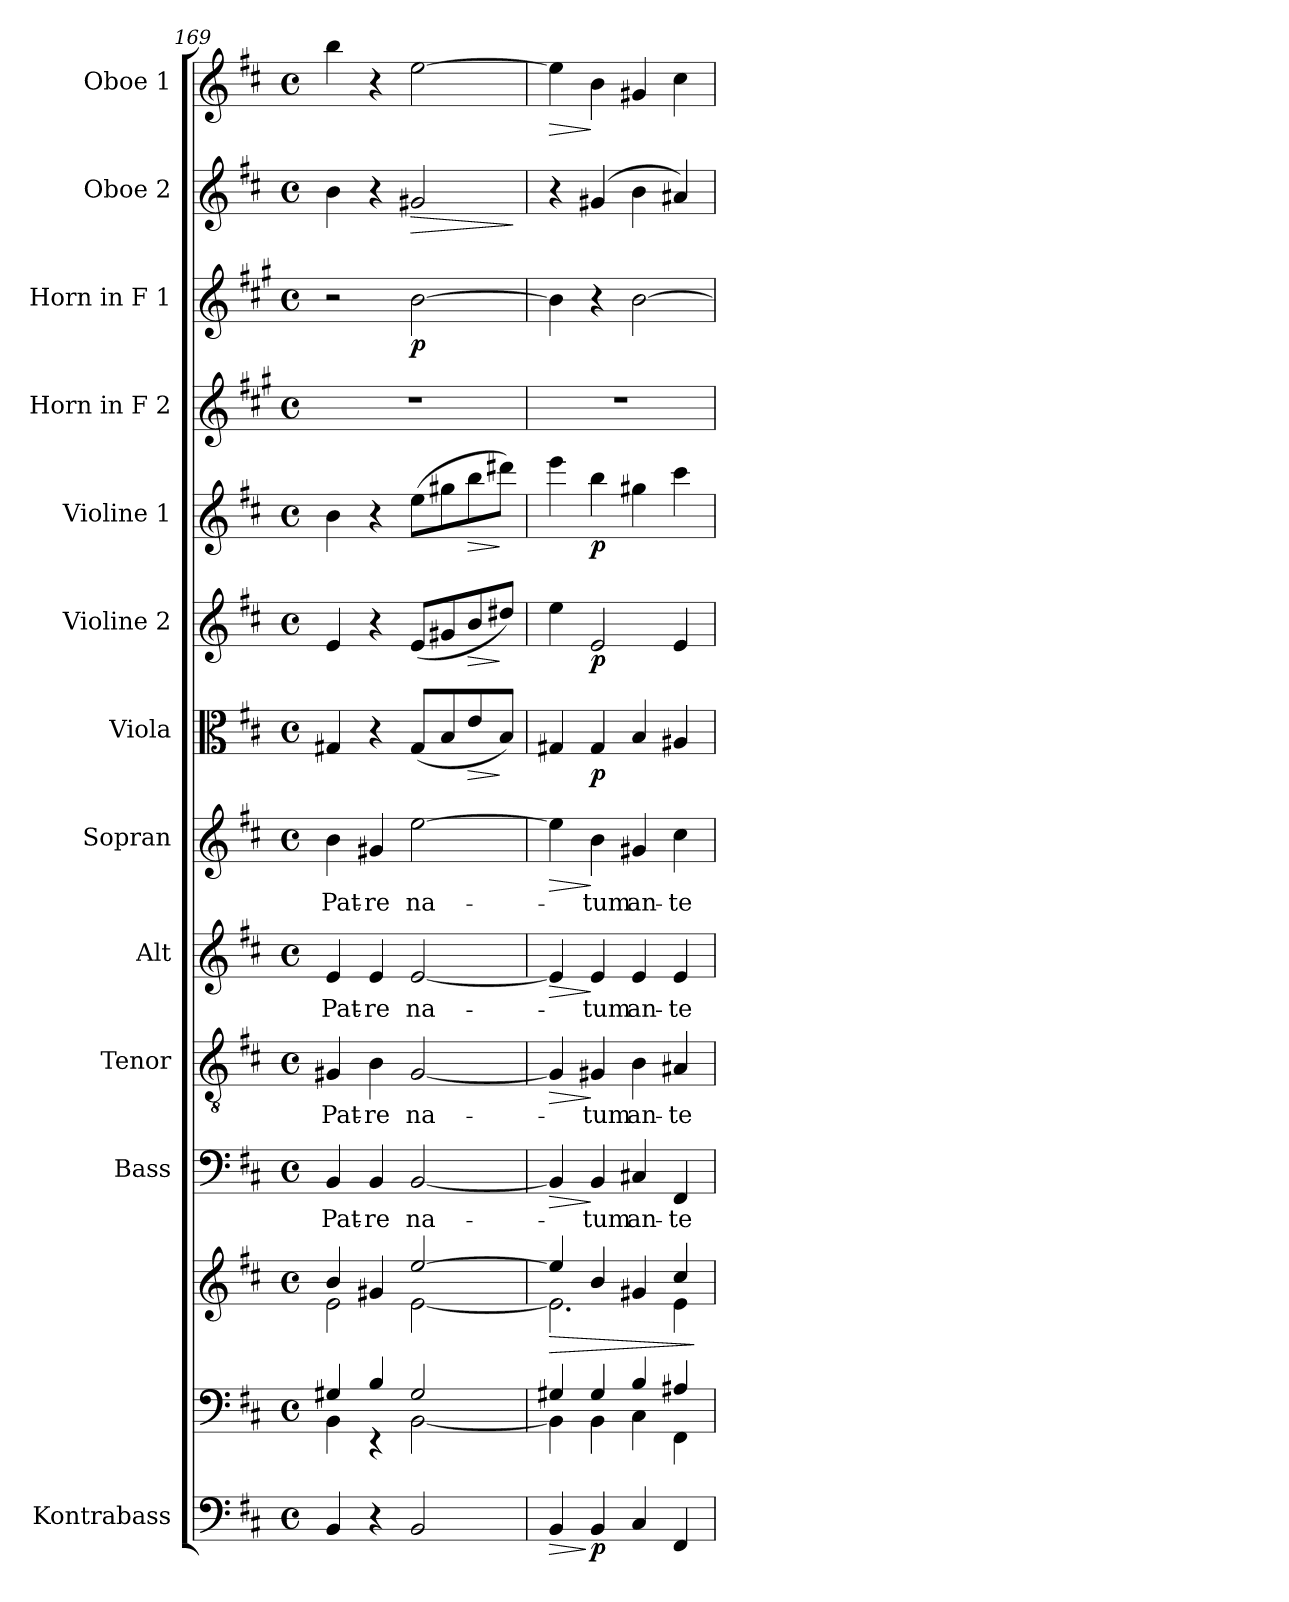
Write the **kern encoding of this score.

**kern	**dynam	**kern	**kern	**dynam	**kern	**text	**dynam	**kern	**text	**dynam	**kern	**text	**dynam	**kern	**text	**dynam	**kern	**dynam	**kern	**dynam	**kern	**dynam	**kern	**kern	**dynam	**kern	**dynam	**kern	**dynam
*part13	*part13	*part12	*part12	*part12	*part11	*part11	*part11	*part10	*part10	*part10	*part9	*part9	*part9	*part8	*part8	*part8	*part7	*part7	*part6	*part6	*part5	*part5	*part4	*part3	*part3	*part2	*part2	*part1	*part1
*staff14	*staff14	*staff13	*staff12	*staff12/13	*staff11	*staff11	*staff11	*staff10	*staff10	*staff10	*staff9	*staff9	*staff9	*staff8	*staff8	*staff8	*staff7	*staff7	*staff6	*staff6	*staff5	*staff5	*staff4	*staff3	*staff3	*staff2	*staff2	*staff1	*staff1
*I"Kontrabass	*	*	*	*	*I"Bass	*	*	*I"Tenor	*	*	*I"Alt	*	*	*I"Sopran	*	*	*I"Viola	*	*I"Violine 2	*	*I"Violine 1	*	*I"Horn in F 2	*I"Horn in F 1	*	*I"Oboe 2	*	*I"Oboe 1	*
*I'Kb.	*	*	*	*	*I'B.	*	*	*I'T.	*	*	*I'A.	*	*	*I'S.	*	*	*I'Vla.	*	*I'Vl. 2	*	*I'Vl. 1	*	*	*	*	*I'Ob. 2	*	*I'Ob. 1	*
*clefF4	*	*clefF4	*clefG2	*	*clefF4	*	*	*clefGv2	*	*	*clefG2	*	*	*clefG2	*	*	*clefC3	*	*clefG2	*	*clefG2	*	*clefG2	*clefG2	*	*clefG2	*	*clefG2	*
*ITrd7c12	*	*	*	*	*	*	*	*	*	*	*	*	*	*	*	*	*	*	*	*	*	*	*ITrd4c7	*ITrd4c7	*	*	*	*	*
*k[f#c#]	*	*k[f#c#]	*k[f#c#]	*	*k[f#c#]	*	*	*k[f#c#]	*	*	*k[f#c#]	*	*	*k[f#c#]	*	*	*k[f#c#]	*	*k[f#c#]	*	*k[f#c#]	*	*k[f#c#]	*k[f#c#]	*	*k[f#c#]	*	*k[f#c#]	*
*D:	*	*D:	*D:	*	*D:	*	*	*D:	*	*	*D:	*	*	*D:	*	*	*D:	*	*D:	*	*D:	*	*D:	*D:	*	*D:	*	*D:	*
*M4/4	*	*M4/4	*M4/4	*	*M4/4	*	*	*M4/4	*	*	*M4/4	*	*	*M4/4	*	*	*M4/4	*	*M4/4	*	*M4/4	*	*M4/4	*M4/4	*	*M4/4	*	*M4/4	*
*met(c)	*	*met(c)	*met(c)	*	*met(c)	*	*	*met(c)	*	*	*met(c)	*	*	*met(c)	*	*	*met(c)	*	*met(c)	*	*met(c)	*	*met(c)	*met(c)	*	*met(c)	*	*met(c)	*
=169	=169	=169	=169	=169	=169	=169	=169	=169	=169	=169	=169	=169	=169	=169	=169	=169	=169	=169	=169	=169	=169	=169	=169	=169	=169	=169	=169	=169	=169
*	*	*^	*^	*	*	*	*	*	*	*	*	*	*	*	*	*	*	*	*	*	*	*	*	*	*	*	*	*	*
!	!	!	!	!	!	!	!	!LO:LY:b	!	!	!LO:LY:b	!	!	!LO:LY:b	!	!	!LO:LY:b	!	!	!	!	!	!	!	!	!	!	!	!	!	!
4BBB/	.	4G#X/	4BB\	4b/	2e\	.	4BB/	Pat-	.	4G#X/	Pat-	.	4e/	Pat-	.	4b\	Pat-	.	4G#X/	.	4e/	.	4b\	.	1r	2r	.	4b\	.	4bb\	.
!	!	!	!	!	!	!	!	!LO:LY:b	!	!	!LO:LY:b	!	!	!LO:LY:b	!	!	!LO:LY:b	!	!	!	!	!	!	!	!	!	!	!	!	!	!
4r	.	4B/	4rEE	4g#X/	.	.	4BB/	-re	.	4B\	-re	.	4e/	-re	.	4g#X/	-re	.	4r	.	4r	.	4r	.	.	.	.	4r	.	4r	.
!	!	!	!	!	!	!	!	!LO:LY:b	!	!	!LO:LY:b	!	!	!LO:LY:b	!	!	!LO:LY:b	!	!	!	!	!	!	!	!	!	!LO:DY:b	!	!LO:HP:b	!	!
2BBB/	.	2G#/	[<2BB\	[>2ee/	[<2e\	.	[2BB/	na-	.	[2G#/	na-	.	[2e/	na-	.	[2ee\	na-	.	(<8G#/L	.	(8e/L	.	(>8ee\L	.	.	[2e\	p	2g#X/	>	[2ee\	.
.	.	.	.	.	.	.	.	.	.	.	.	.	.	.	.	.	.	.	8B/	.	8g#X/	.	8gg#X\	.	.	.	.	.	.	.	.
!	!	!	!	!	!	!	!	!	!	!	!	!	!	!	!	!	!	!	!	!LO:HP:b	!	!LO:HP:b	!	!LO:HP:b	!	!	!	!	!	!	!
.	.	.	.	.	.	.	.	.	.	.	.	.	.	.	.	.	.	.	8e/	>	8b/	>	8bb\	>	.	.	.	.	.	.	.
.	.	.	.	.	.	.	.	.	.	.	.	.	.	.	.	.	.	.	8B/J)	]	8dd#X/J)	]	8ddd#X\J)	]	.	.	.	.	.	.	.
*	*	*v	*v	*	*	*	*	*	*	*	*	*	*	*	*	*	*	*	*	*	*	*	*	*	*	*	*	*	*	*	*
*	*	*	*v	*v	*	*	*	*	*	*	*	*	*	*	*	*	*	*	*	*	*	*	*	*	*	*	*	*	*	*
.	.	.	.	.	.	.	.	.	.	.	.	.	.	.	.	.	.	.	.	.	.	.	.	.	.	.	]	.	.
=170	=170	=170	=170	=170	=170	=170	=170	=170	=170	=170	=170	=170	=170	=170	=170	=170	=170	=170	=170	=170	=170	=170	=170	=170	=170	=170	=170	=170	=170
!	!LO:HP:b	!	!	!LO:HP:b	!	!	!LO:HP:b	!	!	!LO:HP:b	!	!	!LO:HP:b	!	!	!LO:HP:b	!	!	!	!	!	!	!	!	!	!	!	!	!LO:HP:b
*	*	*^	*^	*	*	*	*	*	*	*	*	*	*	*	*	*	*	*	*	*	*	*	*	*	*	*	*	*	*
4BBB/	>	4G#X/	4BB\]	4ee/]	2.e\]	>	4BB/]	.	>	4G#/]	.	>	4e/]	.	>	4ee\]	.	>	4G#X/	.	4ee\	.	4eee\	.	1r	4e\]	.	4r	.	4ee\]	>
!	!LO:DY:n=1:b	!	!	!	!	!	!	!LO:LY:b	!	!	!LO:LY:b	!	!	!LO:LY:b	!	!	!LO:LY:b	!	!	!LO:DY:b	!	!LO:DY:b	!	!LO:DY:b	!	!	!	!	!	!	!
4BBB/	] p	4G#/	4BB\	4b/	.	.	4BB/	-tum	]	4G#X/	-tum	]	4e/	-tum	]	4b\	-tum	]	4G#/	p	2e/	p	4bb\	p	.	4r	.	(<4g#X/	.	4b\	]
!	!	!	!	!	!	!	!	!LO:LY:b	!	!	!LO:LY:b	!	!	!LO:LY:b	!	!	!LO:LY:b	!	!	!	!	!	!	!	!	!	!	!	!	!	!
4CC#/	.	4B/	4C#\	4g#X/	.	.	4C#X/	an-	.	4B\	an-	.	4e/	an-	.	4g#X/	an-	.	4B/	.	.	.	4gg#X\	.	.	[2e\	.	4b\	.	4g#X/	.
!	!	!	!	!	!	!	!	!LO:LY:b	!	!	!LO:LY:b	!	!	!LO:LY:b	!	!	!LO:LY:b	!	!	!	!	!	!	!	!	!	!	!	!	!	!
4FFF#/	.	4A#X/	4FF#\	4cc#/	4e\	.	4FF#/	-te	.	4A#X/	-te	.	4e/	-te	.	4cc#\	-te	.	4A#X/	.	4e/	.	4ccc#\	.	.	.	.	4a#X/)	.	4cc#\	.
*	*	*v	*v	*	*	*	*	*	*	*	*	*	*	*	*	*	*	*	*	*	*	*	*	*	*	*	*	*	*	*	*
*	*	*	*v	*v	*	*	*	*	*	*	*	*	*	*	*	*	*	*	*	*	*	*	*	*	*	*	*	*	*	*
.	.	.	.	]	.	.	.	.	.	.	.	.	.	.	.	.	.	.	.	.	.	.	.	.	.	.	.	.	.
=	=	=	=	=	=	=	=	=	=	=	=	=	=	=	=	=	=	=	=	=	=	=	=	=	=	=	=	=	=
*-	*-	*-	*-	*-	*-	*-	*-	*-	*-	*-	*-	*-	*-	*-	*-	*-	*-	*-	*-	*-	*-	*-	*-	*-	*-	*-	*-	*-	*-
